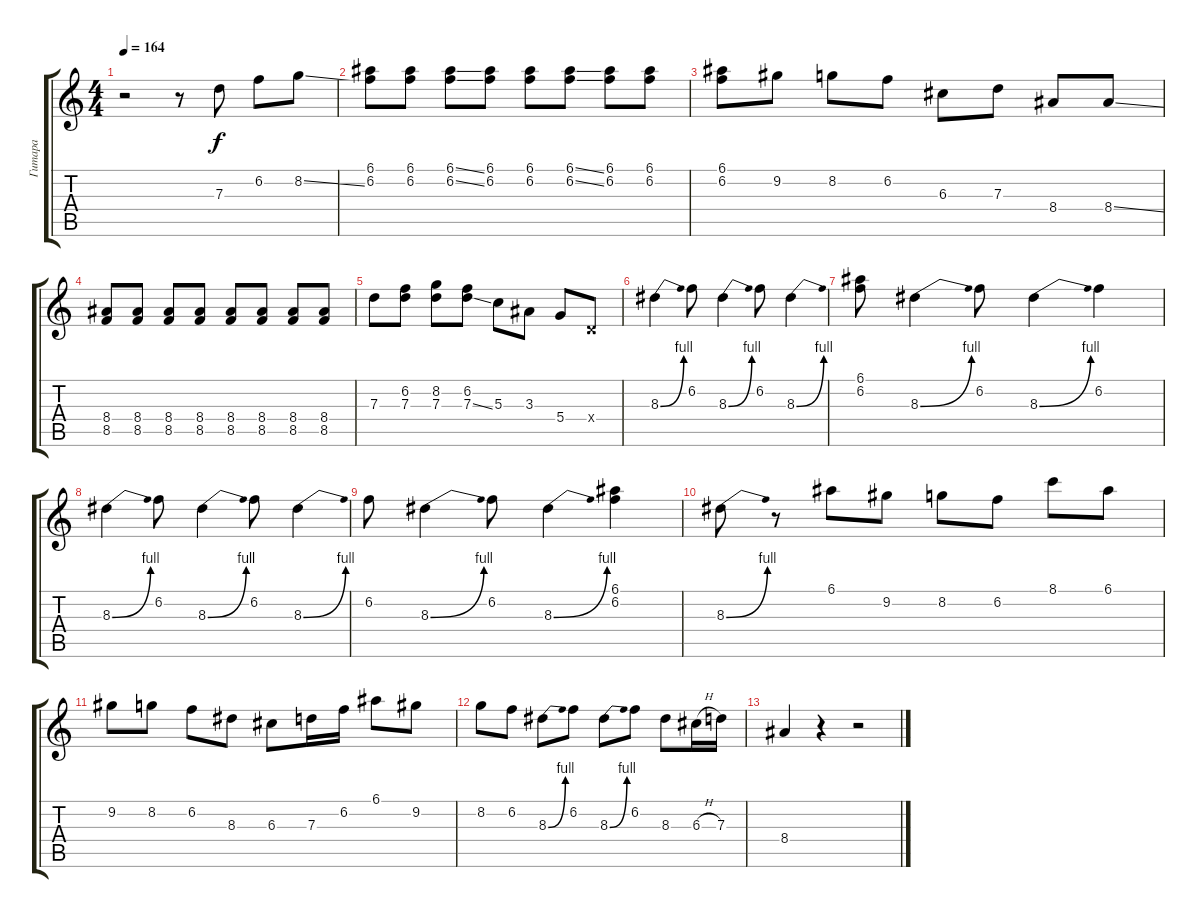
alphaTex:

\track ("Гитара" "Гитара") {instrument distortionguitar}
\staff {score tabs}
\tuning (E4 B3 G3 D3 A2 E2) {hide}
\ts (4 4)
\tempo 164
\clef g2
\ks c
r.2{dy f instrument distortionguitar} r.8 7.3.8 6.2.8 8.2{ss}.8 |
(6.1 6.2).8 (6.1 6.2).8 (6.1{ss} 6.2{ss}).8 (6.1 6.2).8 (6.1 6.2).8 (6.1{ss} 6.2{ss}).8 (6.1 6.2).8 (6.1 6.2).8 |
(6.1 6.2).8 9.2.8 8.2.8 6.2.8 6.3.8 7.3.8 8.4.8 8.4{ss}.8 |
(8.4 8.5).8 (8.4 8.5).8 (8.4 8.5).8 (8.4 8.5).8 (8.4 8.5).8 (8.4 8.5).8 (8.4 8.5).8 (8.4 8.5).8 |
7.3.8 (6.2 7.3).8 (8.2 7.3).8 (6.2 7.3{ss}).8 5.3.8 3.3.8 5.4.8 0.4{x}.8 |
8.3{be (bend 0 0 60 4)}.4 6.2.8 8.3{be (bend 0 0 60 4)}.4 6.2.8 8.3{be (bend 0 0 60 4)}.4 |
(6.1 6.2).8 8.3{be (bend 0 0 60 4)}.4 6.2.8 8.3{be (bend 0 0 60 4)}.4 6.2.4 |
8.3{be (bend 0 0 60 4)}.4 6.2.8 8.3{be (bend 0 0 60 4)}.4 6.2.8 8.3{be (bend 0 0 60 4)}.4 |
6.2.8 8.3{be (bend 0 0 60 4)}.4 6.2.8 8.3{be (bend 0 0 60 4)}.4 (6.1 6.2).4 |
8.3{be (bend 0 0 60 4)}.8 r.8 6.1.8 9.2.8 8.2.8 6.2.8 8.1.8 6.1.8 |
9.2.8 8.2.8 6.2.8 8.3.8 6.3.8 7.3.16 6.2.16 6.1.8 9.2.8 |
8.2.8 6.2.8 8.3{be (bend 0 0 60 4)}.8 6.2.8 8.3{be (bend 0 0 60 4)}.8 6.2.8 8.3.8 6.3{h}.16 7.3.16 |
8.4.4 r.4 r.2
